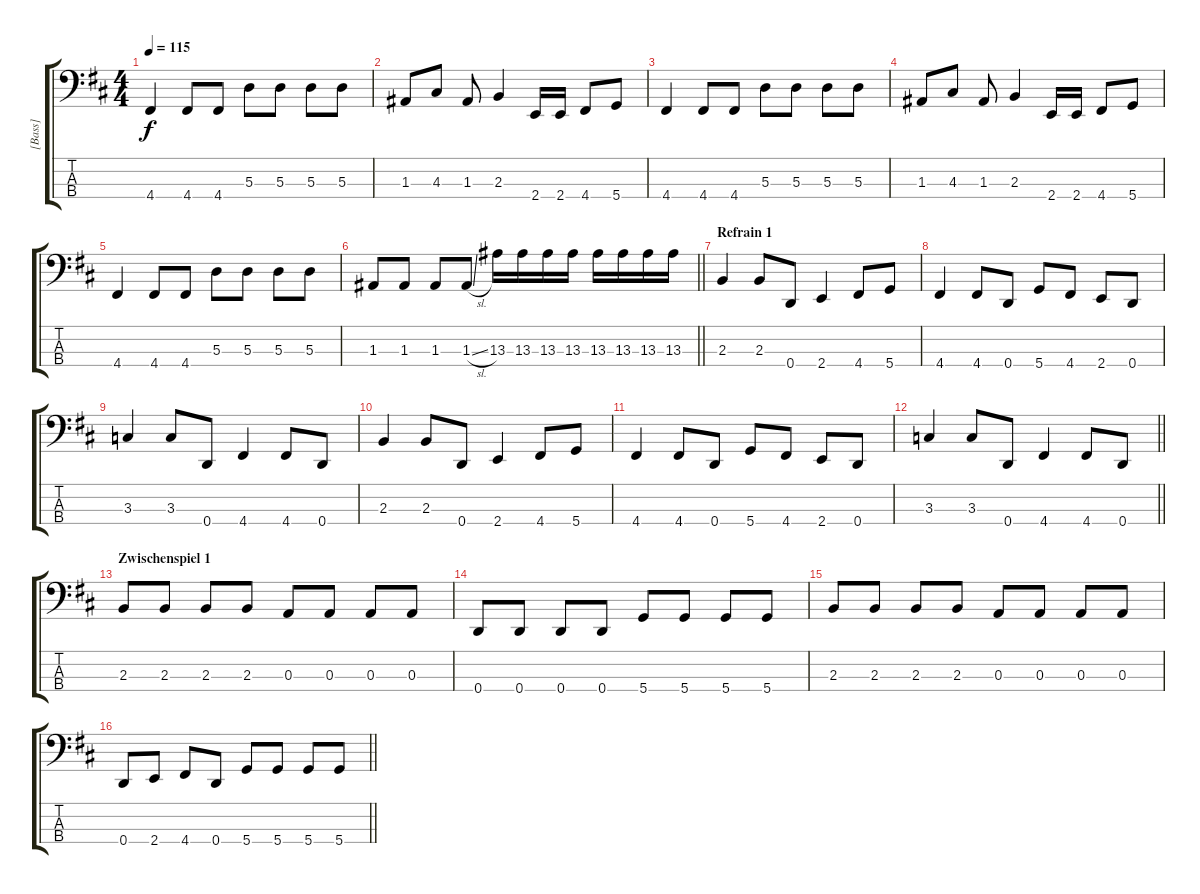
\track ("[Bass]" "[Bass]") {instrument electricbassfinger}
\staff {score tabs}
\tuning (G2 D2 A1 D1) {hide}
\ts (4 4)
\tempo 115
\clef f4
\ks bminor
4.4.4{dy f} 4.4.8 4.4.8 5.3.8 5.3.8 5.3.8 5.3.8 |
1.3.8 4.3.8 1.3.8 2.3.4 2.4.16 2.4.16 4.4.8 5.4.8 |
4.4.4 4.4.8 4.4.8 5.3.8 5.3.8 5.3.8 5.3.8 |
1.3.8 4.3.8 1.3.8 2.3.4 2.4.16 2.4.16 4.4.8 5.4.8 |
4.4.4 4.4.8 4.4.8 5.3.8 5.3.8 5.3.8 5.3.8 |
\barLineRight lightlight
1.3.8 1.3.8 1.3.8 1.3{sl}.8 13.3.16 13.3.16 13.3.16 13.3.16 13.3.16 13.3.16 13.3.16 13.3.16 |
\section ("" "Refrain 1")
2.3.4 2.3.8 0.4.8 2.4.4 4.4.8 5.4.8 |
4.4.4 4.4.8 0.4.8 5.4.8 4.4.8 2.4.8 0.4.8 |
3.3.4 3.3.8 0.4.8 4.4.4 4.4.8 0.4.8 |
2.3.4 2.3.8 0.4.8 2.4.4 4.4.8 5.4.8 |
4.4.4 4.4.8 0.4.8 5.4.8 4.4.8 2.4.8 0.4.8 |
\barLineRight lightlight
3.3.4 3.3.8 0.4.8 4.4.4 4.4.8 0.4.8 |
\section ("" "Zwischenspiel 1")
2.3.8 2.3.8 2.3.8 2.3.8 0.3.8 0.3.8 0.3.8 0.3.8 |
0.4.8 0.4.8 0.4.8 0.4.8 5.4.8 5.4.8 5.4.8 5.4.8 |
2.3.8 2.3.8 2.3.8 2.3.8 0.3.8 0.3.8 0.3.8 0.3.8 |
\barLineRight lightlight
0.4.8 2.4.8 4.4.8 0.4.8 5.4.8 5.4.8 5.4.8 5.4.8
